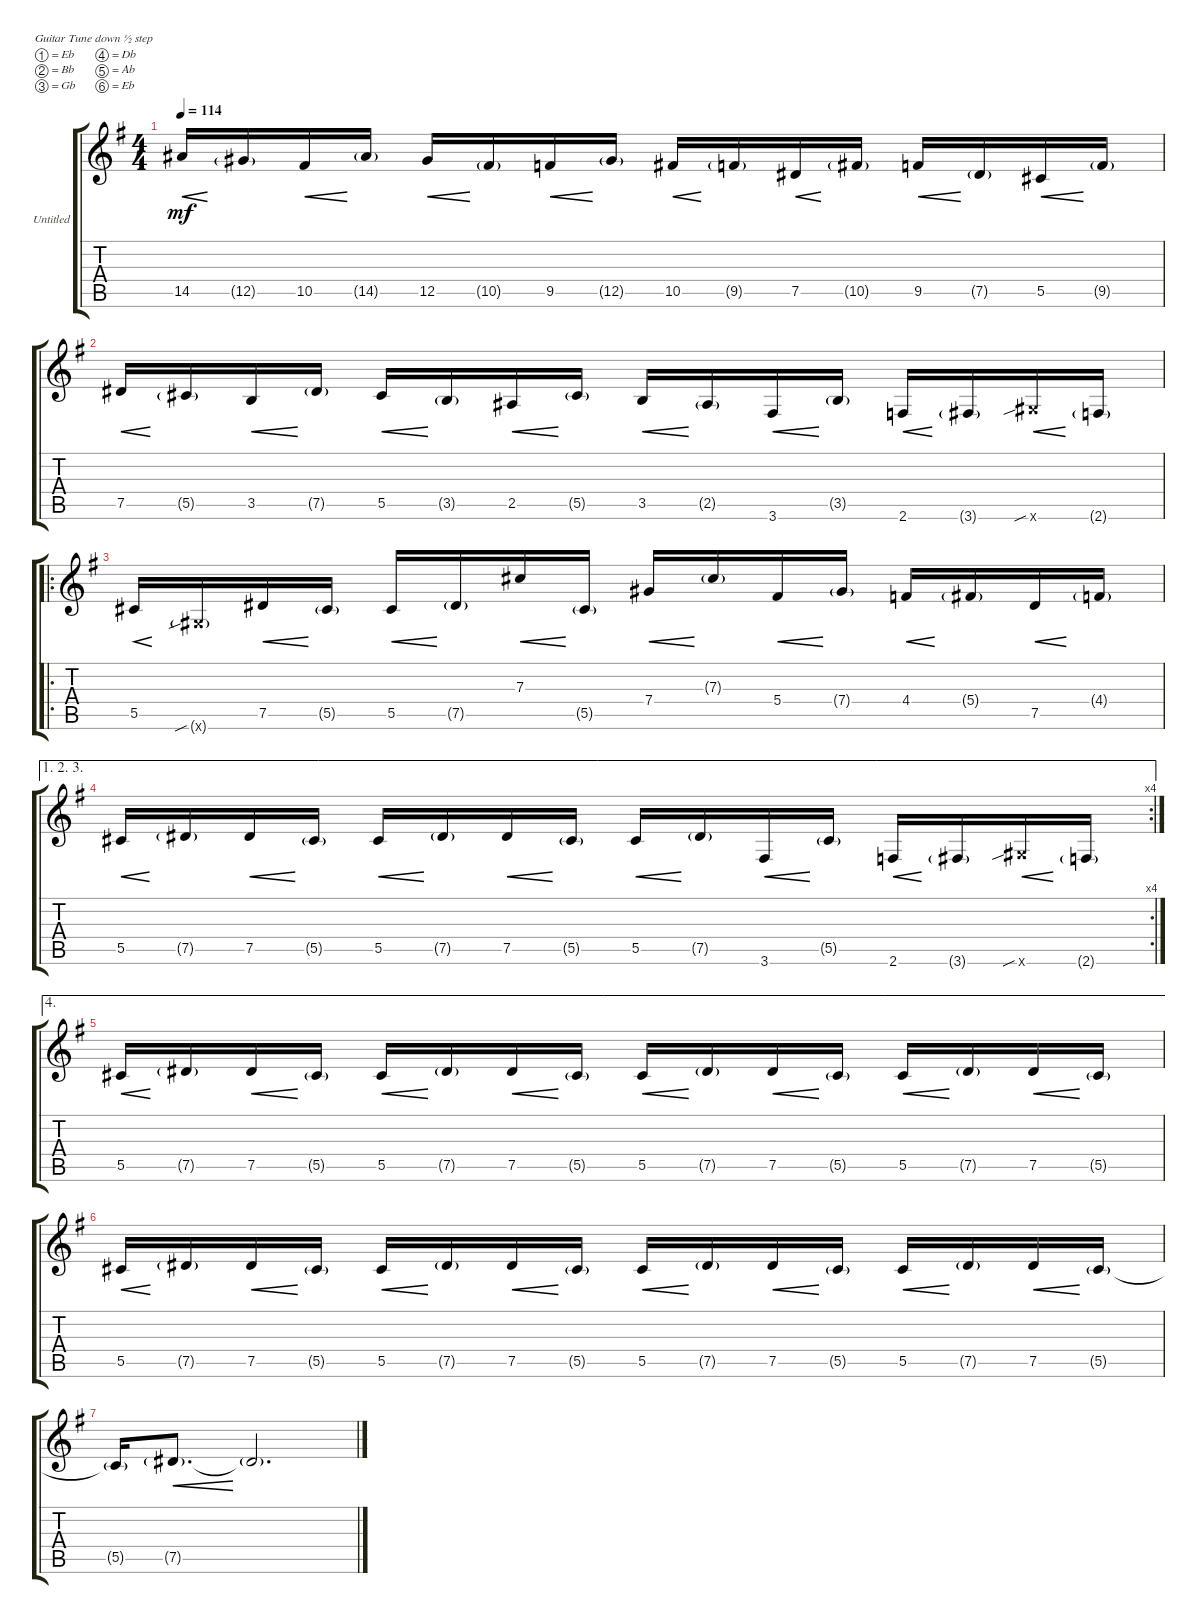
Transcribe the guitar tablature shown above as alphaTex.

\bracketExtendMode groupsimilarinstruments
\firstSystemTrackNameOrientation horizontal
\otherSystemsTrackNameOrientation horizontal
\track ("Untitled" "Untitled") {instrument acousticguitarnylon}
\staff {score tabs}
\tuning (Eb4 Bb3 Gb3 Db3 Ab2 Eb2)
\ts (4 4)
\tempo 114
\clef g2
\ks g
14.5.16{cre dy mf} 12.5{g}.16 10.5.16{cre} 14.5{g}.16 12.5.16{cre} 10.5{g}.16 9.5.16{cre} 12.5{g}.16 10.5.16{cre} 9.5{g}.16 7.5.16{cre} 10.5{g}.16 9.5.16{cre} 7.5{g}.16 5.5.16{cre} 9.5{g}.16 |
7.5.16{cre} 5.5{g}.16 3.5.16{cre} 7.5{g}.16 5.5.16{cre} 3.5{g}.16 2.5.16{cre} 5.5{g}.16 3.5.16{cre} 2.5{g}.16 3.6.16{cre} 3.5{g}.16 2.6.16{cre} 3.6{g}.16 5.6{sib x}.16{cre} 2.6{g}.16 |
\ro
5.5.16{cre} 5.6{sib g x}.16 7.5.16{cre} 5.5{g}.16 5.5.16{cre} 7.5{g}.16 7.3.16{cre} 5.5{g}.16 7.4.16{cre} 7.3{g}.16 5.4.16{cre} 7.4{g}.16 4.4.16{cre} 5.4{g}.16 7.5.16{cre} 4.4{g}.16 |
\ae (1 2 3)
\rc 4
5.5.16{cre} 7.5{g}.16 7.5.16{cre} 5.5{g}.16 5.5.16{cre} 7.5{g}.16 7.5.16{cre} 5.5{g}.16 5.5.16{cre} 7.5{g}.16 3.6.16{cre} 5.5{g}.16 2.6.16{cre} 3.6{g}.16 5.6{sib x}.16{cre} 2.6{g}.16 |
\ae 4
5.5.16{cre} 7.5{g}.16 7.5.16{cre} 5.5{g}.16 5.5.16{cre} 7.5{g}.16 7.5.16{cre} 5.5{g}.16 5.5.16{cre} 7.5{g}.16 7.5.16{cre} 5.5{g}.16 5.5.16{cre} 7.5{g}.16 7.5.16{cre} 5.5{g}.16 |
5.5.16{cre} 7.5{g}.16 7.5.16{cre} 5.5{g}.16 5.5.16{cre} 7.5{g}.16 7.5.16{cre} 5.5{g}.16 5.5.16{cre} 7.5{g}.16 7.5.16{cre} 5.5{g}.16 5.5.16{cre} 7.5{g}.16 7.5.16{cre} 5.5{g}.16 |
5.5{g t}.16 7.5{g}.8{d cre} 7.5{g t}.2{d}
